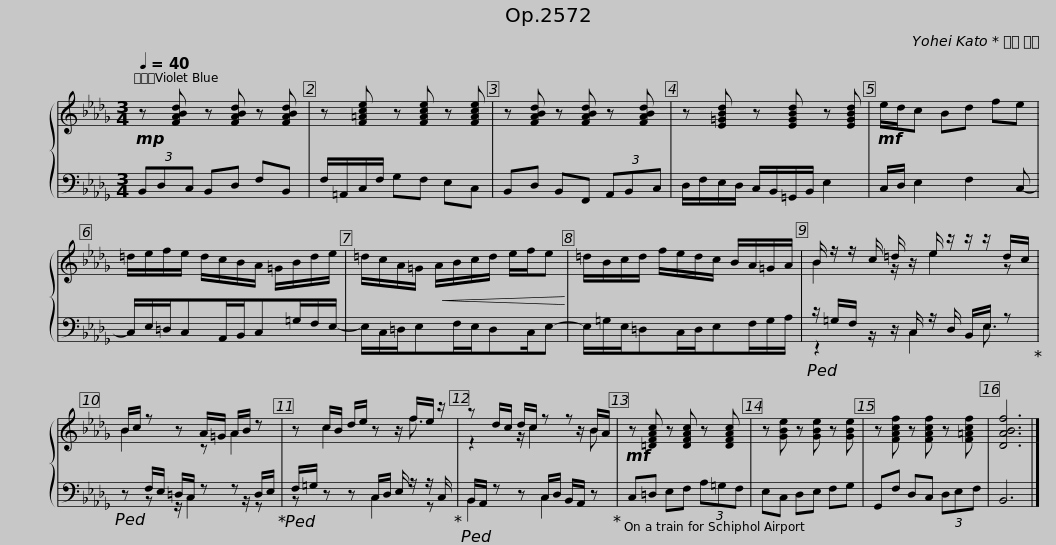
X:1
%%score { ( 1 3 ) | ( 2 4 ) }
L:1/8
Q:1/4=40
M:3/4
I:linebreak $
K:Db
V:1 treble
V:3 treble
V:2 bass
V:4 bass
V:1
!mp! z [FABd] z [FABd] z [FABd] | z [F=Ace] z [FAce] z [FAce] | z [FABd] z [FABd] z [FABd] | z [E=GBd] z [EGBd] z [EGBd] |$!mf! e/d/c Bd fe | %5
 =d/e/f/e/ d/c/B/A/ =G/B/d/e/ | =d/c/A/=G/!<(! A/B/c/d/ e/f/e!<)! |$ =d/B/c/d/ f/e/d/c/ B/A/=G/A/ | B/ z/ z/ c/ =d/ z/ e/ z/ z/ z/ d/c/ |$ B/c/ z z A/=G/ A/B/ z | %10
 z c/B/ d/e/ z z/ f/e/ z/ | z d/c/ d/c/ z z B/A/ |$!mf! z [=DFAc] z [DFAc] z [DFAc] | z [GBe] z [GBe] z [GBe] | z [FAcf] z [FAcf] z [F=Acf] | %15
 [DABf]6 |] %16
V:2
 (3B,,D,C, B,,D, F,B,, | F,/=A,,/C,/F,/ G,F, E,C, | B,,D, B,,F,, (3A,,B,,C, | D,/F,/E,/D,/ C,/B,,/=G,,/B,,/ E,2 |$ C,/D,/ E,2 F,2 C,- | %5
 C,/E,/=D,/C,A,,/B,,/C,=G,/F,/E,/- | E,/C,/=D,/E,F,/E,/D,C,/E,- |$ E,/=G,/E,/=D,C,/D,/E,F,/G,/A,/ |!ped! z/ =G,/F,/ z/ z/ C,/ z/ D,/ B,,/E,/ z!ped-up! |$!ped! z F,/E,/ =D,/C,/ z z D,/E,/!ped-up! | %10
!ped! F,/=G,/ z z C,/D,/ E,/ z/ z/ C,/!ped-up! |!ped! B,,/A,,/ z z C,/D,/ B,,/A,,/ z!ped-up! |$ C,=D, E,F, (3A,=G,F, | E,C, D,E, F,G, | G,,F, D,C, (3D,E,F, | %15
 B,,6 |] %16
V:3
 x6 | x6 | x6 | x6 |$ x6 | %5
 x6 | x6 |$ x6 | B2 z/ z/ e2 z |$ B2 z z A2 | %10
 z c2 z z/ f3/2 | z2 z/ c2 z/ B |$ x6 | x6 | x6 | %15
 x6 |] %16
V:4
 x6 | x6 | x6 | x6 |$ x6 | %5
 x6 | x6 |$ x6 | z2 z/ C,2 E,3/2 |$ z z z/ C,2 z/ z | %10
 z z z C,2 z | B,,2 z C,2 z |$ x6 | x6 | x6 | %15
 x6 |] %16
